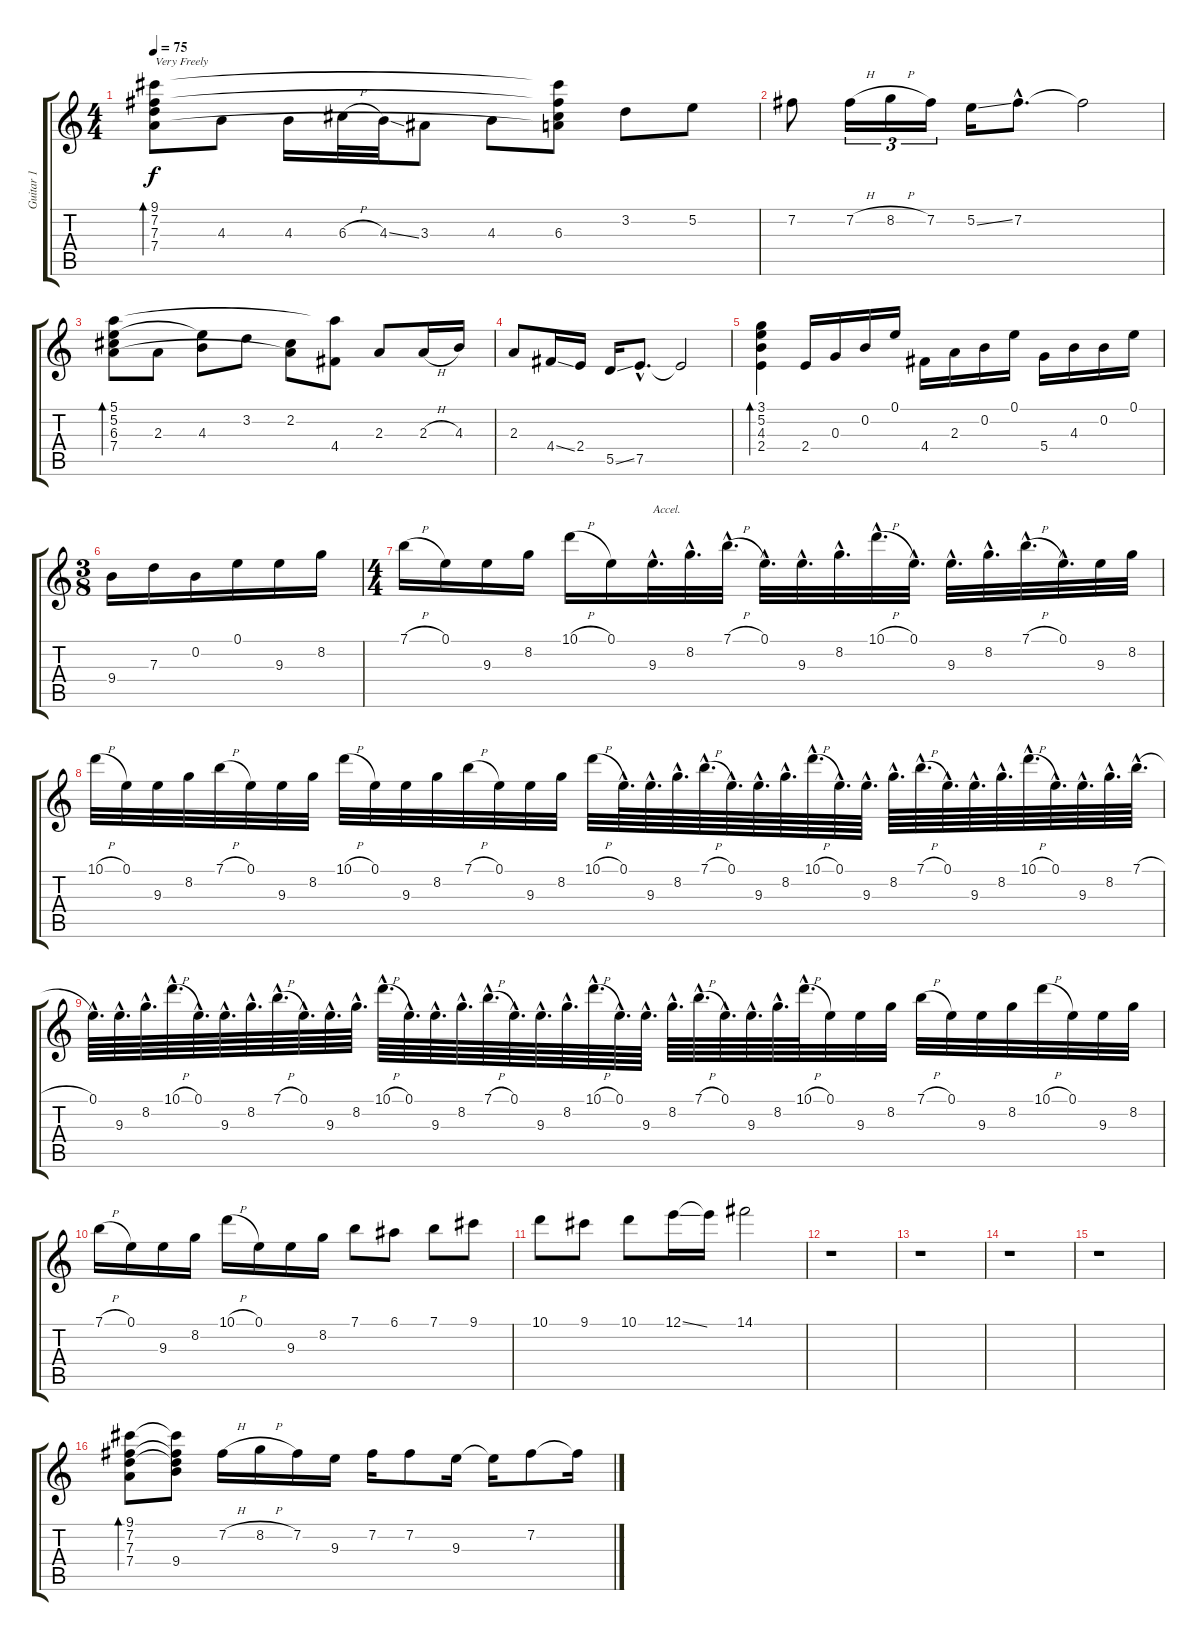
\track ("Guitar 1" "Guitar 1") {instrument acousticguitarsteel}
\staff {score tabs}
\tuning (E4 B3 G3 D3 A2 E2) {hide}
\ts (4 4)
\tempo 75
\clef g2
\ks c
(9.1 7.2 7.3 7.4).8{bd 240 txt "Very Freely" dy f instrument acousticguitarsteel} 4.3.8 4.3.16 6.3{h}.32 4.3{ss}.32 3.3.8 4.3.8 (9.1{t} 7.2{t} 6.3 7.4{t}).8 3.2.8 5.2.8 |
7.2.8 7.2{h}.16{tu (3 2)} 8.2{h}.16{tu (3 2)} 7.2.16{tu (3 2)} 5.2{ss}.16 7.2{hac}.8{d} 7.2{t}.2 |
(5.1 5.2 6.3 7.4).8{bd 240} 2.3.8 (5.2{t} 4.3).8 3.2.8 (2.2 7.4{t}).8 (5.1{t} 4.4).8 2.3.8 2.3{h}.16 4.3.16 |
2.3.8 4.4{ss}.16 2.4.16 5.5{ss}.16 7.5{hac}.8{d} 7.5{t}.2 |
(3.1 5.2 4.3 2.4).4{bd 240} 2.4.16 0.3.16 0.2.16 0.1.16 4.4.16 2.3.16 0.2.16 0.1.16 5.4.16 4.3.16 0.2.16 0.1.16 |
\ts (3 8)
9.4.16 7.3.16 0.2.16 0.1.16 9.3.16 8.2.16 |
\ts (4 4)
7.1{h}.16 0.1.16 9.3.16 8.2.16 10.1{h}.16 0.1.16 9.3{hac}.32{d txt "Accel."} 8.2{hac}.32{d} 7.1{h hac}.32{d} 0.1{hac}.32{d} 9.3{hac}.32{d} 8.2{hac}.32{d} 10.1{h hac}.32{d} 0.1{hac}.32{d} 9.3{hac}.32{d} 8.2{hac}.32{d} 7.1{h hac}.32{d} 0.1{hac}.32{d} 9.3.32 8.2.32 |
10.1{h}.32 0.1.32 9.3.32 8.2.32 7.1{h}.32 0.1.32 9.3.32 8.2.32 10.1{h}.32 0.1.32 9.3.32 8.2.32 7.1{h}.32 0.1.32 9.3.32 8.2.32 10.1{h}.32 0.1{hac}.64{d} 9.3{hac}.64{d} 8.2{hac}.64{d} 7.1{h hac}.64{d} 0.1{hac}.64{d} 9.3{hac}.64{d} 8.2{hac}.64{d} 10.1{h hac}.64{d} 0.1{hac}.64{d} 9.3{hac}.64{d} 8.2{hac}.64{d} 7.1{h hac}.64{d} 0.1{hac}.64{d} 9.3{hac}.64{d} 8.2{hac}.64{d} 10.1{h hac}.64{d} 0.1{hac}.64{d} 9.3{hac}.64{d} 8.2{hac}.64{d} 7.1{h hac}.64{d} |
0.1{hac}.64{d} 9.3{hac}.64{d} 8.2{hac}.64{d} 10.1{h hac}.64{d} 0.1{hac}.64{d} 9.3{hac}.64{d} 8.2{hac}.64{d} 7.1{h hac}.64{d} 0.1{hac}.64{d} 9.3{hac}.64{d} 8.2{hac}.64{d} 10.1{h hac}.64{d} 0.1{hac}.64{d} 9.3{hac}.64{d} 8.2{hac}.64{d} 7.1{h hac}.64{d} 0.1{hac}.64{d} 9.3{hac}.64{d} 8.2{hac}.64{d} 10.1{h hac}.64{d} 0.1{hac}.64{d} 9.3{hac}.64{d} 8.2{hac}.64{d} 7.1{h hac}.64{d} 0.1{hac}.64{d} 9.3{hac}.64{d} 8.2{hac}.64{d} 10.1{h hac}.64{d} 0.1.32 9.3.32 8.2.32 7.1{h}.32 0.1.32 9.3.32 8.2.32 10.1{h}.32 0.1.32 9.3.32 8.2.32 |
7.1{h}.16 0.1.16 9.3.16 8.2.16 10.1{h}.16 0.1.16 9.3.16 8.2.16 7.1.8 6.1.8 7.1.8 9.1.8 |
10.1.8 9.1.8 10.1.8 12.1{ss}.16 12.1{t}.16 14.1.2 |
r.1 |
r.1 |
r.1 |
r.1 |
(9.1 7.2 7.3 7.4).8{bd 240} (9.1{t} 7.2{t} 7.3{t} 9.4).8 7.2{h}.16 8.2{h}.16 7.2.16 9.3.16 7.2.16 7.2.8 9.3.16 9.3{t}.16 7.2.8 7.2{t}.16
